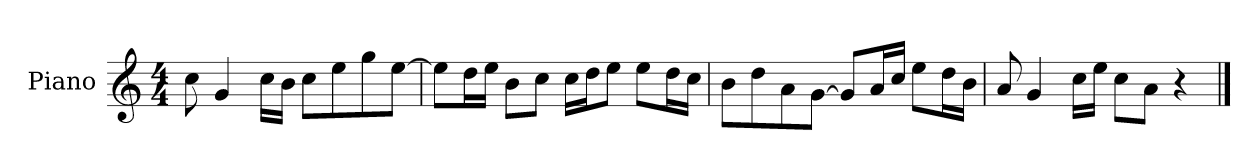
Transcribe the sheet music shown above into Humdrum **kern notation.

**kern
*part1
*staff1
*I"Piano
*I'P-no
*clefG2
*k[]
*M4/4
*MM90
=1
8cc\
4g/
16cc\LL
16b\JJ
8cc\L
8ee\
8gg\
[8ee\J
=2
8ee\L]
16dd\L
16ee\JJ
8b\L
8cc\J
16cc\LL
16dd\J
8ee\J
8ee\L
16dd\L
16cc\JJ
=3
8b\L
8dd\
8a\
[8g\J
8g/L]
16a/L
16cc/JJ
8ee\L
16dd\L
16b\JJ
=4
8a/
4g/
16cc\LL
16ee\JJ
8cc\L
8a\J
4r
==
*-
